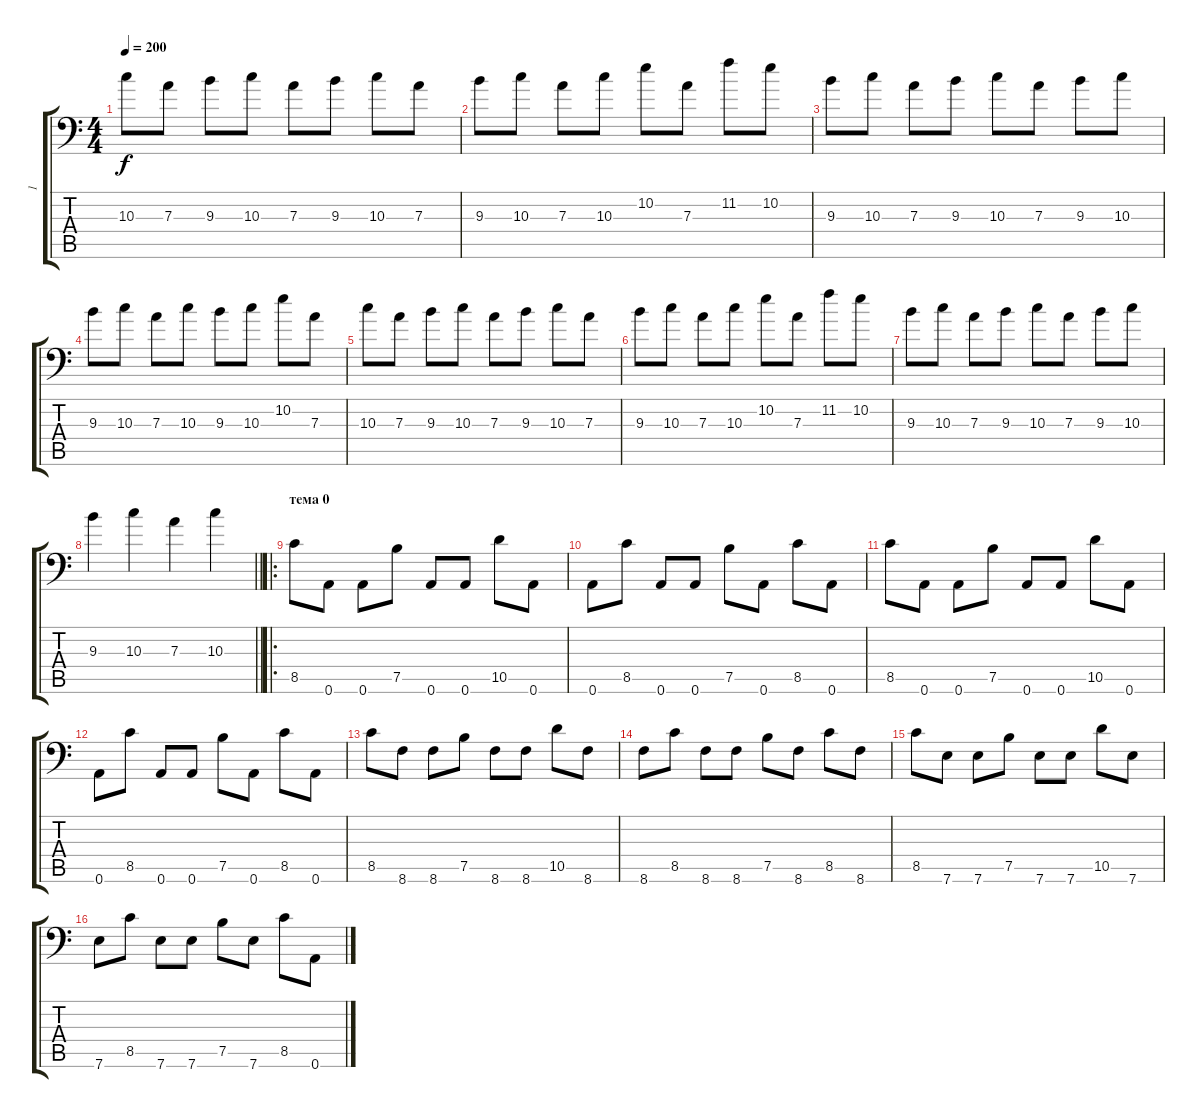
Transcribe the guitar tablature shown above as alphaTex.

\track ("1" "1") {instrument distortionguitar}
\staff {score tabs}
\tuning (B3 Gb3 D3 A2 E2 A1) {hide}
\ts (4 4)
\tempo 200
\clef f4
\ks c
10.3.8{dy f} 7.3.8 9.3.8 10.3.8 7.3.8 9.3.8 10.3.8 7.3.8 |
9.3.8 10.3.8 7.3.8 10.3.8 10.2.8 7.3.8 11.2.8 10.2.8 |
9.3.8 10.3.8 7.3.8 9.3.8 10.3.8 7.3.8 9.3.8 10.3.8 |
9.3.8 10.3.8 7.3.8 10.3.8 9.3.8 10.3.8 10.2.8 7.3.8 |
10.3.8 7.3.8 9.3.8 10.3.8 7.3.8 9.3.8 10.3.8 7.3.8 |
9.3.8 10.3.8 7.3.8 10.3.8 10.2.8 7.3.8 11.2.8 10.2.8 |
9.3.8 10.3.8 7.3.8 9.3.8 10.3.8 7.3.8 9.3.8 10.3.8 |
\barLineRight lightlight
9.3.4 10.3.4 7.3.4 10.3.4 |
\ro
\section ("" "тема 0")
8.5.8 0.6.8 0.6.8 7.5.8 0.6.8 0.6.8 10.5.8 0.6.8 |
0.6.8 8.5.8 0.6.8 0.6.8 7.5.8 0.6.8 8.5.8 0.6.8 |
8.5.8 0.6.8 0.6.8 7.5.8 0.6.8 0.6.8 10.5.8 0.6.8 |
0.6.8 8.5.8 0.6.8 0.6.8 7.5.8 0.6.8 8.5.8 0.6.8 |
8.5.8 8.6.8 8.6.8 7.5.8 8.6.8 8.6.8 10.5.8 8.6.8 |
8.6.8 8.5.8 8.6.8 8.6.8 7.5.8 8.6.8 8.5.8 8.6.8 |
8.5.8 7.6.8 7.6.8 7.5.8 7.6.8 7.6.8 10.5.8 7.6.8 |
7.6.8 8.5.8 7.6.8 7.6.8 7.5.8 7.6.8 8.5.8 0.6.8
